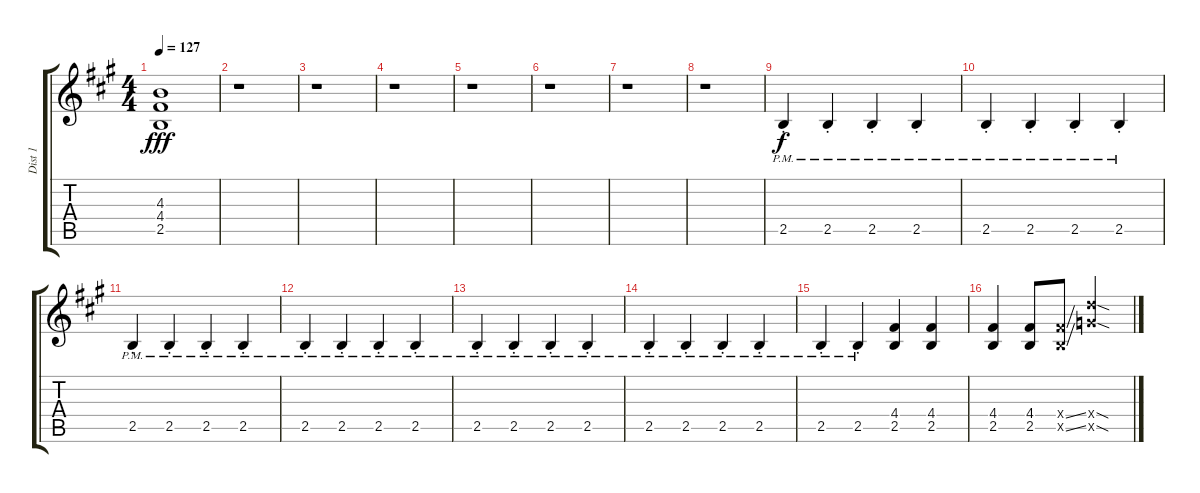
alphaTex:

\track ("Dist 1" "Dist 1") {instrument distortionguitar}
\staff {score tabs}
\tuning (E4 B3 G3 D3 A2 E2) {hide}
\ts (4 4)
\tempo 127
\clef g2
\ks a
(4.3{t} 4.4{t} 2.5{t}).1{dy fff} |
r.1 |
r.1 |
r.1 |
r.1 |
r.1 |
r.1 |
r.1 |
2.5{pm st}.4{dy f beam merge} 2.5{pm st}.4{beam merge} 2.5{pm st}.4 2.5{pm st}.4 |
2.5{pm st}.4{beam merge} 2.5{pm st}.4{beam merge} 2.5{pm st}.4{beam merge} 2.5{pm st}.4 |
2.5{pm st}.4{beam merge} 2.5{pm st}.4{beam merge} 2.5{pm st}.4{beam merge} 2.5{pm st}.4 |
2.5{pm st}.4{beam merge} 2.5{pm st}.4{beam merge} 2.5{pm st}.4{beam merge} 2.5{pm st}.4 |
2.5{pm st}.4{beam merge} 2.5{pm st}.4{beam merge} 2.5{pm st}.4{beam merge} 2.5{pm st}.4 |
2.5{pm st}.4{beam merge} 2.5{pm st}.4{beam merge} 2.5{pm st}.4{beam merge} 2.5{pm st}.4 |
2.5{pm st}.4{beam merge} 2.5{pm st}.4{beam merge} (4.4 2.5).4{beam merge} (4.4 2.5).4 |
(4.4 2.5).4{beam merge} (4.4 2.5).8{beam merge} (4.4{ss x} 2.5{ss x}).8{beam merge} (12.4{sod x} 10.5{sod x}).2
